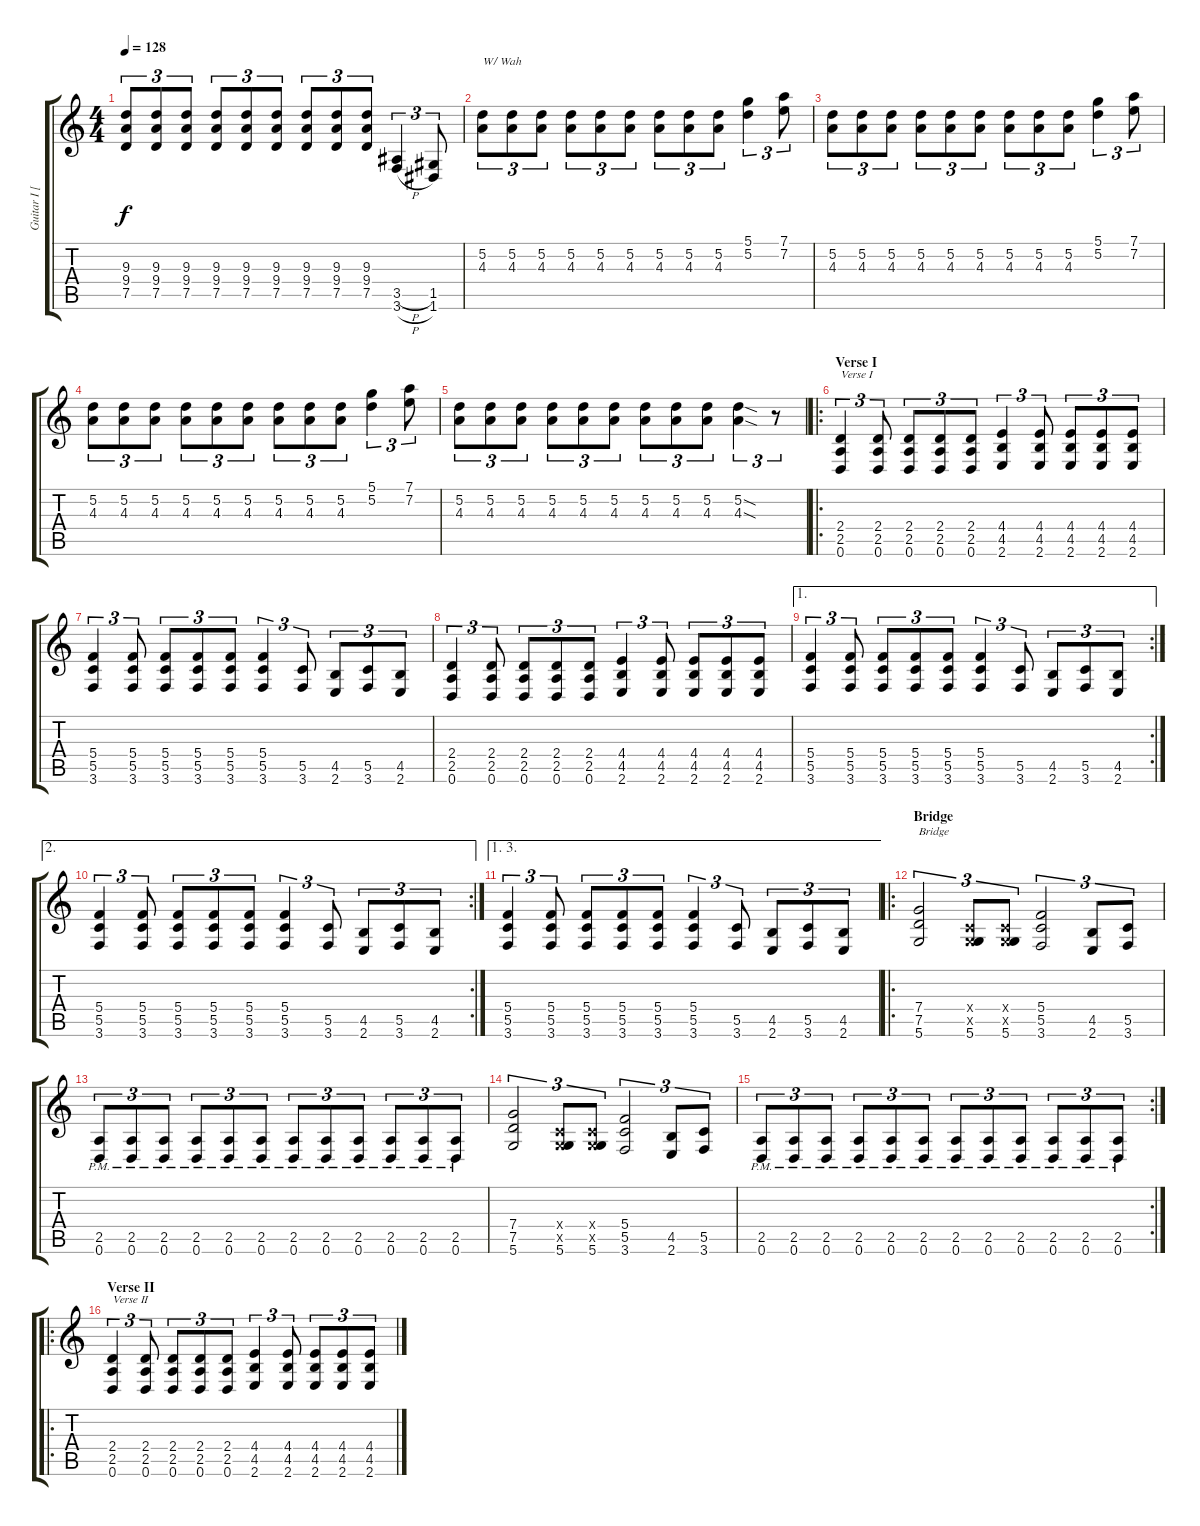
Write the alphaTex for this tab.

\track ("Guitar I [Marcus Sunesson]" "Guitar I [") {instrument distortionguitar}
\staff {score tabs}
\tuning (D4 A3 F3 C3 G2 D2) {hide}
\ts (4 4)
\tempo 128
\clef g2
\ks c
(9.3 9.4 7.5).8{tu (3 2) dy f} (9.3 9.4 7.5).8{tu (3 2)} (9.3 9.4 7.5).8{tu (3 2)} (9.3 9.4 7.5).8{tu (3 2)} (9.3 9.4 7.5).8{tu (3 2)} (9.3 9.4 7.5).8{tu (3 2)} (9.3 9.4 7.5).8{tu (3 2)} (9.3 9.4 7.5).8{tu (3 2)} (9.3 9.4 7.5).8{tu (3 2)} (3.5{h} 3.6{h}).4{tu (3 2)} (1.5 1.6).8{tu (3 2)} |
(5.2 4.3).8{tu (3 2) txt "W/ Wah"} (5.2 4.3).8{tu (3 2)} (5.2 4.3).8{tu (3 2)} (5.2 4.3).8{tu (3 2)} (5.2 4.3).8{tu (3 2)} (5.2 4.3).8{tu (3 2)} (5.2 4.3).8{tu (3 2)} (5.2 4.3).8{tu (3 2)} (5.2 4.3).8{tu (3 2)} (5.1 5.2).4{tu (3 2)} (7.1 7.2).8{tu (3 2)} |
(5.2 4.3).8{tu (3 2)} (5.2 4.3).8{tu (3 2)} (5.2 4.3).8{tu (3 2)} (5.2 4.3).8{tu (3 2)} (5.2 4.3).8{tu (3 2)} (5.2 4.3).8{tu (3 2)} (5.2 4.3).8{tu (3 2)} (5.2 4.3).8{tu (3 2)} (5.2 4.3).8{tu (3 2)} (5.1 5.2).4{tu (3 2)} (7.1 7.2).8{tu (3 2)} |
(5.2 4.3).8{tu (3 2)} (5.2 4.3).8{tu (3 2)} (5.2 4.3).8{tu (3 2)} (5.2 4.3).8{tu (3 2)} (5.2 4.3).8{tu (3 2)} (5.2 4.3).8{tu (3 2)} (5.2 4.3).8{tu (3 2)} (5.2 4.3).8{tu (3 2)} (5.2 4.3).8{tu (3 2)} (5.1 5.2).4{tu (3 2)} (7.1 7.2).8{tu (3 2)} |
(5.2 4.3).8{tu (3 2)} (5.2 4.3).8{tu (3 2)} (5.2 4.3).8{tu (3 2)} (5.2 4.3).8{tu (3 2)} (5.2 4.3).8{tu (3 2)} (5.2 4.3).8{tu (3 2)} (5.2 4.3).8{tu (3 2)} (5.2 4.3).8{tu (3 2)} (5.2 4.3).8{tu (3 2)} (5.2{sod} 4.3{sod}).4{tu (3 2)} r.8{tu (3 2)} |
\ro
\section ("" "Verse I")
(2.4 2.5 0.6).4{tu (3 2) txt "Verse I"} (2.4 2.5 0.6).8{tu (3 2)} (2.4 2.5 0.6).8{tu (3 2)} (2.4 2.5 0.6).8{tu (3 2)} (2.4 2.5 0.6).8{tu (3 2)} (4.4 4.5 2.6).4{tu (3 2)} (4.4 4.5 2.6).8{tu (3 2)} (4.4 4.5 2.6).8{tu (3 2)} (4.4 4.5 2.6).8{tu (3 2)} (4.4 4.5 2.6).8{tu (3 2)} |
(5.4 5.5 3.6).4{tu (3 2)} (5.4 5.5 3.6).8{tu (3 2)} (5.4 5.5 3.6).8{tu (3 2)} (5.4 5.5 3.6).8{tu (3 2)} (5.4 5.5 3.6).8{tu (3 2)} (5.4 5.5 3.6).4{tu (3 2)} (5.5 3.6).8{tu (3 2)} (4.5 2.6).8{tu (3 2)} (5.5 3.6).8{tu (3 2)} (4.5 2.6).8{tu (3 2)} |
(2.4 2.5 0.6).4{tu (3 2)} (2.4 2.5 0.6).8{tu (3 2)} (2.4 2.5 0.6).8{tu (3 2)} (2.4 2.5 0.6).8{tu (3 2)} (2.4 2.5 0.6).8{tu (3 2)} (4.4 4.5 2.6).4{tu (3 2)} (4.4 4.5 2.6).8{tu (3 2)} (4.4 4.5 2.6).8{tu (3 2)} (4.4 4.5 2.6).8{tu (3 2)} (4.4 4.5 2.6).8{tu (3 2)} |
\ae 1
\rc 2
(5.4 5.5 3.6).4{tu (3 2)} (5.4 5.5 3.6).8{tu (3 2)} (5.4 5.5 3.6).8{tu (3 2)} (5.4 5.5 3.6).8{tu (3 2)} (5.4 5.5 3.6).8{tu (3 2)} (5.4 5.5 3.6).4{tu (3 2)} (5.5 3.6).8{tu (3 2)} (4.5 2.6).8{tu (3 2)} (5.5 3.6).8{tu (3 2)} (4.5 2.6).8{tu (3 2)} |
\ae 2
\rc 2
(5.4 5.5 3.6).4{tu (3 2)} (5.4 5.5 3.6).8{tu (3 2)} (5.4 5.5 3.6).8{tu (3 2)} (5.4 5.5 3.6).8{tu (3 2)} (5.4 5.5 3.6).8{tu (3 2)} (5.4 5.5 3.6).4{tu (3 2)} (5.5 3.6).8{tu (3 2)} (4.5 2.6).8{tu (3 2)} (5.5 3.6).8{tu (3 2)} (4.5 2.6).8{tu (3 2)} |
\ae (1 3)
(5.4 5.5 3.6).4{tu (3 2)} (5.4 5.5 3.6).8{tu (3 2)} (5.4 5.5 3.6).8{tu (3 2)} (5.4 5.5 3.6).8{tu (3 2)} (5.4 5.5 3.6).8{tu (3 2)} (5.4 5.5 3.6).4{tu (3 2)} (5.5 3.6).8{tu (3 2)} (4.5 2.6).8{tu (3 2)} (5.5 3.6).8{tu (3 2)} (4.5 2.6).8{tu (3 2)} |
\ro
\section ("" "Bridge")
(7.4 7.5 5.6).2{tu (3 2) txt "Bridge"} (0.4{x} 0.5{x} 5.6).8{tu (3 2)} (0.4{x} 0.5{x} 5.6).8{tu (3 2)} (5.4 5.5 3.6).2{tu (3 2)} (4.5 2.6).8{tu (3 2)} (5.5 3.6).8{tu (3 2)} |
(2.5{pm} 0.6{pm}).8{tu (3 2)} (2.5{pm} 0.6{pm}).8{tu (3 2)} (2.5{pm} 0.6{pm}).8{tu (3 2)} (2.5{pm} 0.6{pm}).8{tu (3 2)} (2.5{pm} 0.6{pm}).8{tu (3 2)} (2.5{pm} 0.6{pm}).8{tu (3 2)} (2.5{pm} 0.6{pm}).8{tu (3 2)} (2.5{pm} 0.6{pm}).8{tu (3 2)} (2.5{pm} 0.6{pm}).8{tu (3 2)} (2.5{pm} 0.6{pm}).8{tu (3 2)} (2.5{pm} 0.6{pm}).8{tu (3 2)} (2.5{pm} 0.6{pm}).8{tu (3 2)} |
(7.4 7.5 5.6).2{tu (3 2)} (0.4{x} 0.5{x} 5.6).8{tu (3 2)} (0.4{x} 0.5{x} 5.6).8{tu (3 2)} (5.4 5.5 3.6).2{tu (3 2)} (4.5 2.6).8{tu (3 2)} (5.5 3.6).8{tu (3 2)} |
\rc 2
(2.5{pm} 0.6{pm}).8{tu (3 2)} (2.5{pm} 0.6{pm}).8{tu (3 2)} (2.5{pm} 0.6{pm}).8{tu (3 2)} (2.5{pm} 0.6{pm}).8{tu (3 2)} (2.5{pm} 0.6{pm}).8{tu (3 2)} (2.5{pm} 0.6{pm}).8{tu (3 2)} (2.5{pm} 0.6{pm}).8{tu (3 2)} (2.5{pm} 0.6{pm}).8{tu (3 2)} (2.5{pm} 0.6{pm}).8{tu (3 2)} (2.5{pm} 0.6{pm}).8{tu (3 2)} (2.5{pm} 0.6{pm}).8{tu (3 2)} (2.5{pm} 0.6{pm}).8{tu (3 2)} |
\ro
\section ("" "Verse II")
(2.4 2.5 0.6).4{tu (3 2) txt "Verse II"} (2.4 2.5 0.6).8{tu (3 2)} (2.4 2.5 0.6).8{tu (3 2)} (2.4 2.5 0.6).8{tu (3 2)} (2.4 2.5 0.6).8{tu (3 2)} (4.4 4.5 2.6).4{tu (3 2)} (4.4 4.5 2.6).8{tu (3 2)} (4.4 4.5 2.6).8{tu (3 2)} (4.4 4.5 2.6).8{tu (3 2)} (4.4 4.5 2.6).8{tu (3 2)}
